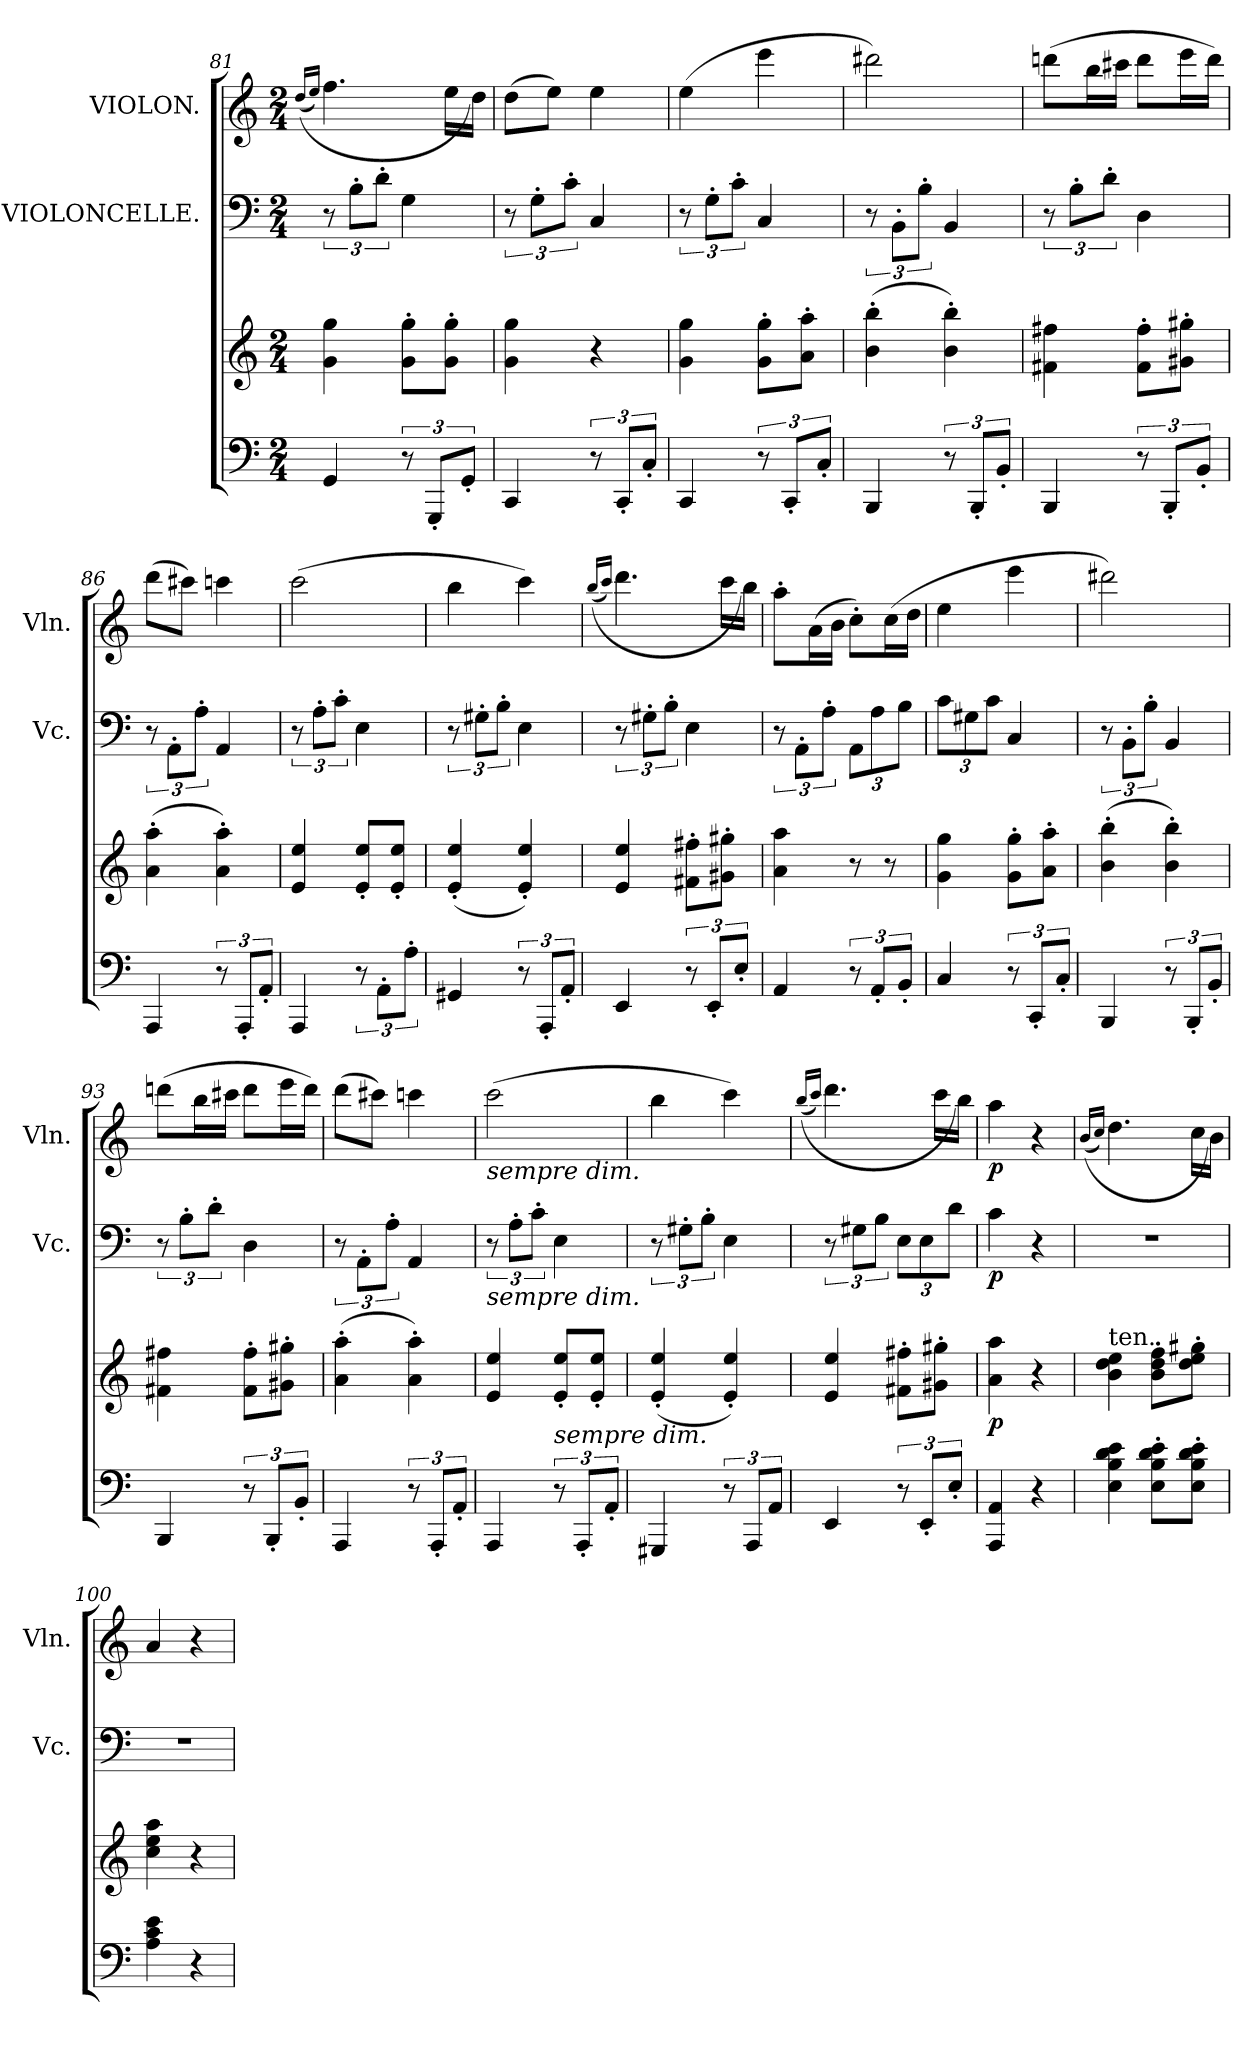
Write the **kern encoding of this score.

**kern	**kern	**dynam	**kern	**dynam	**kern	**dynam
*part3	*part3	*part3	*part2	*part2	*part1	*part1
*staff4	*staff3	*staff3/4	*staff2	*staff2	*staff1	*staff1
*	*	*	*I"VIOLONCELLE.	*	*I"VIOLON.	*
*	*	*	*I'Vc.	*	*I'Vln.	*
*clefF4	*clefG2	*	*clefF4	*	*clefG2	*
*k[]	*k[]	*	*k[]	*	*k[]	*
*M2/4	*M2/4	*	*M2/4	*	*M2/4	*
=81	=81	=81	=81	=81	=81	=81
.	.	.	.	.	(<(>16qqdd/LL	.
.	.	.	.	.	16qqee/JJ)	.
4GG/	4g\ 4gg\	.	12r	.	4.ff\	.
.	.	.	12B'\L	.	.	.
.	.	.	12d'\J	.	.	.
12r	8g'\ 8gg'\L	.	4G\	.	.	.
12GGG'/L	.	.	.	.	.	.
.	8g'\ 8gg'\J	.	.	.	16ee\LL	.
12GG'/J	.	.	.	.	.	.
.	.	.	.	.	16dd\JJ)	.
=82	=82	=82	=82	=82	=82	=82
4CC/	4g\ 4gg\	.	12r	.	(>8dd\L	.
.	.	.	12G'\L	.	.	.
.	.	.	.	.	8ee\J)	.
.	.	.	12c'\J	.	.	.
12r	4r	.	4C/	.	4ee\	.
12CC'/L	.	.	.	.	.	.
12C'/J	.	.	.	.	.	.
=83	=83	=83	=83	=83	=83	=83
4CC/	4g\ 4gg\	.	12r	.	(>4ee\	.
.	.	.	12G'\L	.	.	.
.	.	.	12c'\J	.	.	.
12r	8g'\ 8gg'\L	.	4C/	.	4eee\	.
12CC'/L	.	.	.	.	.	.
.	8a'\ 8aa'\J	.	.	.	.	.
12C'/J	.	.	.	.	.	.
=84	=84	=84	=84	=84	=84	=84
4BBB/	(>4b'\ 4bb'\	.	12r	.	2ddd#X\)	.
.	.	.	12BB'\L	.	.	.
.	.	.	12B'\J	.	.	.
12r	4b'\ 4bb'\)	.	4BB/	.	.	.
12BBB'/L	.	.	.	.	.	.
12BB'/J	.	.	.	.	.	.
=85	=85	=85	=85	=85	=85	=85
4BBB/	4f#X\ 4ff#X\	.	12r	.	(>8dddn\L	.
.	.	.	12B'\L	.	.	.
.	.	.	.	.	16bb\L	.
.	.	.	12d'\J	.	.	.
.	.	.	.	.	16ccc#X\JJ	.
12r	8f#'\ 8ff#'\L	.	4D\	.	8ddd\L	.
12BBB'/L	.	.	.	.	.	.
.	8g#X'\ 8gg#X'\J	.	.	.	16eee\L	.
12BB'/J	.	.	.	.	.	.
.	.	.	.	.	16ddd\JJ)	.
=86	=86	=86	=86	=86	=86	=86
4AAA/	(>4a'\ 4aa'\	.	12r	.	(>8ddd\L	.
.	.	.	12AA'\L	.	.	.
.	.	.	.	.	8ccc#X\J)	.
.	.	.	12A'\J	.	.	.
12r	4a'\ 4aa'\)	.	4AA/	.	4cccn\	.
12AAA'/L	.	.	.	.	.	.
12AA'/J	.	.	.	.	.	.
=87	=87	=87	=87	=87	=87	=87
4AAA/	4e/ 4ee/	.	12r	.	(>2ccc\	.
.	.	.	12A'\L	.	.	.
.	.	.	12c'\J	.	.	.
12r	8e'/ 8ee'/L	.	4E\	.	.	.
12AA'\L	.	.	.	.	.	.
.	8e'/ 8ee'/J	.	.	.	.	.
12A'\J	.	.	.	.	.	.
=88	=88	=88	=88	=88	=88	=88
4GG#X/	(<4e'/ 4ee'/	.	12r	.	4bb\	.
.	.	.	12G#X'\L	.	.	.
.	.	.	12B'\J	.	.	.
12r	4e'/ 4ee'/)	.	4E\	.	4ccc\)	.
12AAA'/L	.	.	.	.	.	.
12AA'/J	.	.	.	.	.	.
=89	=89	=89	=89	=89	=89	=89
.	.	.	.	.	(<(>16qqbb/LL	.
.	.	.	.	.	16qqccc/JJ)	.
4EE/	4e/ 4ee/	.	12r	.	4.ddd\	.
.	.	.	12G#X'\L	.	.	.
.	.	.	12B'\J	.	.	.
12r	8f#X'\ 8ff#X'\L	.	4E\	.	.	.
12EE'/L	.	.	.	.	.	.
.	8g#X'\ 8gg#X'\J	.	.	.	16ccc\LL	.
12E'/J	.	.	.	.	.	.
.	.	.	.	.	16bb\JJ)	.
=90	=90	=90	=90	=90	=90	=90
4AA/	4a\ 4aa\	.	12r	.	8aa'\L	.
.	.	.	12AA'\L	.	.	.
.	.	.	.	.	(>16a\L	.
.	.	.	12A'\J	.	.	.
.	.	.	.	.	16b\JJ	.
*	*	*	*Xbrackettup	*	*	*
12r	8r	.	12AA\L	.	8cc'\L)	.
12AA'/L	.	.	12A\	.	.	.
.	8r	.	.	.	(>16cc\L	.
12BB'/J	.	.	12B\J	.	.	.
.	.	.	.	.	16dd\JJ	.
=91	=91	=91	=91	=91	=91	=91
4C/	4g\ 4gg\	.	12c\L	.	4ee\	.
.	.	.	12G#X\	.	.	.
.	.	.	12c\J	.	.	.
!	!	!LO:DY:b	!	!LO:DY:b	!	!LO:DY:b
12r	8g'\ 8gg'\L	dim.	4C/	dim.	4eee\	dim.
12CC'/L	.	.	.	.	.	.
.	8a'\ 8aa'\J	.	.	.	.	.
12C'/J	.	.	.	.	.	.
=92	=92	=92	=92	=92	=92	=92
*	*	*	*brackettup	*	*	*
4BBB/	(>4b'\ 4bb'\	.	12r	.	2ddd#X\)	.
.	.	.	12BB'\L	.	.	.
.	.	.	12B'\J	.	.	.
12r	4b'\ 4bb'\)	.	4BB/	.	.	.
12BBB'/L	.	.	.	.	.	.
12BB'/J	.	.	.	.	.	.
=93	=93	=93	=93	=93	=93	=93
4BBB/	4f#X\ 4ff#X\	.	12r	.	(>8dddn\L	.
.	.	.	12B'\L	.	.	.
.	.	.	.	.	16bb\L	.
.	.	.	12d'\J	.	.	.
.	.	.	.	.	16ccc#X\JJ	.
12r	8f#'\ 8ff#'\L	.	4D\	.	8ddd\L	.
12BBB'/L	.	.	.	.	.	.
.	8g#X'\ 8gg#X'\J	.	.	.	16eee\L	.
12BB'/J	.	.	.	.	.	.
.	.	.	.	.	16ddd\JJ)	.
=94	=94	=94	=94	=94	=94	=94
4AAA/	(>4a'\ 4aa'\	.	12r	.	(>8ddd\L	.
.	.	.	12AA'\L	.	.	.
.	.	.	.	.	8ccc#X\J)	.
.	.	.	12A'\J	.	.	.
12r	4a'\ 4aa'\)	.	4AA/	.	4cccn\	.
12AAA'/L	.	.	.	.	.	.
12AA'/J	.	.	.	.	.	.
=95	=95	=95	=95	=95	=95	=95
!	!	!	!	!	!LO:TX:b:i:t=sempre dim.	!
!	!	!	!LO:TX:b:i:t=sempre dim.	!	!	!
4AAA/	4e/ 4ee/	.	12r	.	(>2ccc\	.
.	.	.	12A'\L	.	.	.
.	.	.	12c'\J	.	.	.
!	!LO:TX:b:i:t=sempre dim.	!	!	!	!	!
12r	8e'/ 8ee'/L	.	4E\	.	.	.
12AAA'/L	.	.	.	.	.	.
.	8e'/ 8ee'/J	.	.	.	.	.
12AA'/J	.	.	.	.	.	.
=96	=96	=96	=96	=96	=96	=96
4GGG#X/	(<4e'/ 4ee'/	.	12r	.	4bb\	.
.	.	.	12G#X'\L	.	.	.
.	.	.	12B'\J	.	.	.
12r	4e'/ 4ee'/)	.	4E\	.	4ccc\)	.
12AAA/L	.	.	.	.	.	.
12AA/J	.	.	.	.	.	.
=97	=97	=97	=97	=97	=97	=97
.	.	.	.	.	(<(>16qqbb/LL	.
.	.	.	.	.	16qqccc/JJ)	.
4EE/	4e/ 4ee/	.	12r	.	4.ddd\	.
.	.	.	12G#X\L	.	.	.
.	.	.	12B\J	.	.	.
*	*	*	*Xbrackettup	*	*	*
12r	8f#X'\ 8ff#X'\L	.	12E\L	.	.	.
12EE'/L	.	.	12E\	.	.	.
.	8g#X'\ 8gg#X'\J	.	.	.	16ccc\LL	.
12E'/J	.	.	12d\J	.	.	.
.	.	.	.	.	16bb\JJ)	.
=98	=98	=98	=98	=98	=98	=98
!	!	!LO:DY:b	!	!LO:DY:b	!	!LO:DY:b
4AAA/ 4AA/	4a\ 4aa\	p	4c\	p	4aa\	p
4r	4r	.	4r	.	4r	.
=99	=99	=99	=99	=99	=99	=99
.	.	.	.	.	(<(>16qqb/LL	.
.	.	.	.	.	16qqcc/JJ)	.
!	!LO:TX:a:t=ten.	!	!	!	!	!
4E\ 4B\ 4d\ 4e\	4b\ 4dd\ 4ee\	.	2r	.	4.dd\	.
8E'\ 8B'\ 8d'\ 8e'\L	8b'\ 8dd'\ 8ff'\L	.	.	.	.	.
8E'\ 8B'\ 8d'\ 8e'\J	8dd'\ 8ee'\ 8gg#X'\J	.	.	.	16cc\LL	.
.	.	.	.	.	16b\JJ)	.
=100	=100	=100	=100	=100	=100	=100
4A\ 4c\ 4e\	4cc\ 4ee\ 4aa\	.	2r	.	4a/	.
4r	4r	.	.	.	4r	.
=	=	=	=	=	=	=
*-	*-	*-	*-	*-	*-	*-
